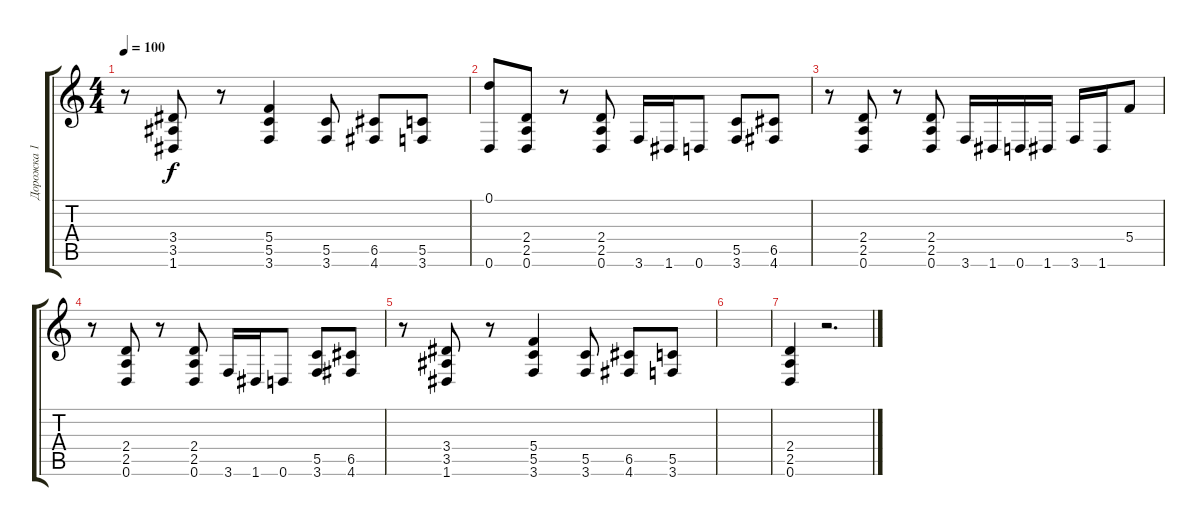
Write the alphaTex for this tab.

\track ("Дорожка 1" "Дорожка 1") {instrument distortionguitar}
\staff {score tabs}
\tuning (D4 A3 F3 C3 G2 D2) {hide}
\ts (4 4)
\tempo 100
\clef g2
\ks c
r.8{dy f} (3.4 3.5 1.6).8 r.8 (5.4 5.5 3.6).4 (5.5 3.6).8 (6.5 4.6).8 (5.5 3.6).8 |
(0.1 0.6).8 (2.4 2.5 0.6).8 r.8 (2.4 2.5 0.6).8 3.6.16 1.6.16 0.6.8 (5.5 3.6).8 (6.5 4.6).8 |
r.8 (2.4 2.5 0.6).8 r.8 (2.4 2.5 0.6).8 3.6.16 1.6.16 0.6.16 1.6.16 3.6.16 1.6.16 5.4.8 |
r.8 (2.4 2.5 0.6).8 r.8 (2.4 2.5 0.6).8 3.6.16 1.6.16 0.6.8 (5.5 3.6).8 (6.5 4.6).8 |
r.8 (3.4 3.5 1.6).8 r.8 (5.4 5.5 3.6).4 (5.5 3.6).8 (6.5 4.6).8 (5.5 3.6).8 |
|
(2.4 2.5 0.6).4 r.2{d}
